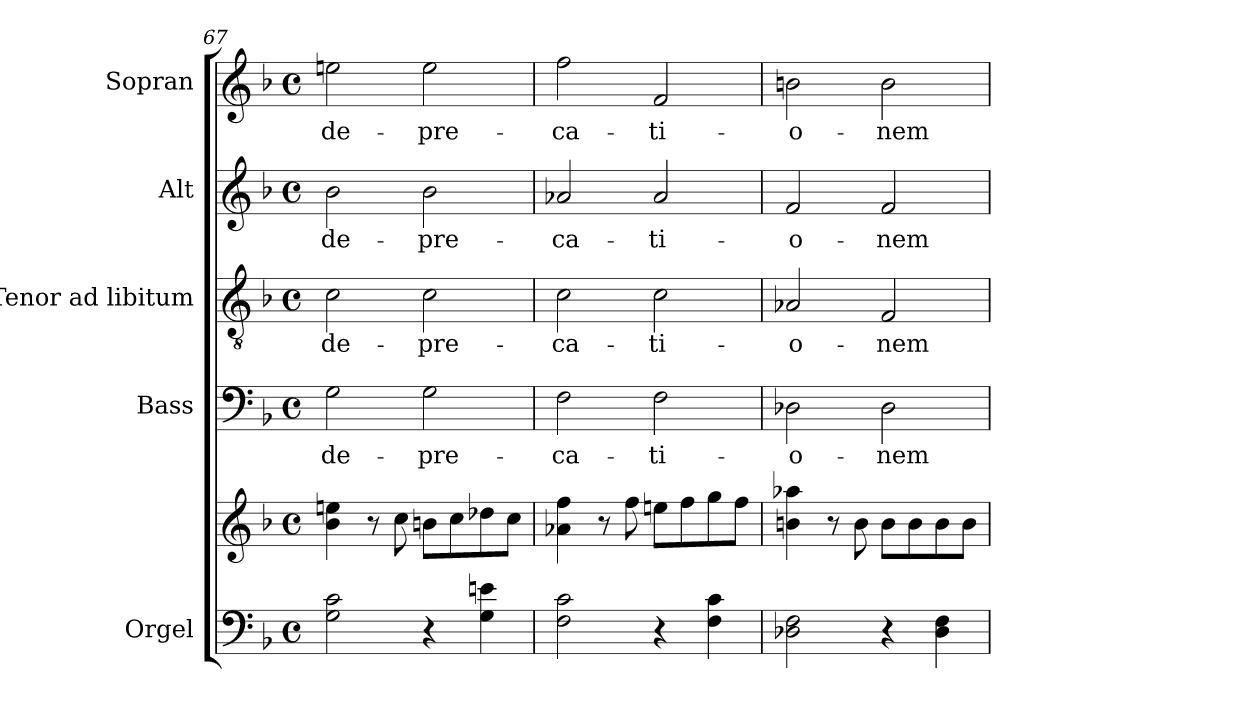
**kern	**kern	**kern	**text	**kern	**text	**kern	**text	**kern	**text
*part5	*part5	*part4	*part4	*part3	*part3	*part2	*part2	*part1	*part1
*staff6	*staff5	*staff4	*staff4	*staff3	*staff3	*staff2	*staff2	*staff1	*staff1
*I"Orgel	*	*I"Bass	*	*I"Tenor ad libitum	*	*I"Alt	*	*I"Sopran	*
*I'Org.	*	*I'B.	*	*I'T.	*	*I'A.	*	*I'S.	*
*clefF4	*clefG2	*clefF4	*	*clefGv2	*	*clefG2	*	*clefG2	*
*k[b-]	*k[b-]	*k[b-]	*	*k[b-]	*	*k[b-]	*	*k[b-]	*
*F:	*F:	*F:	*	*F:	*	*F:	*	*F:	*
*M4/4	*M4/4	*M4/4	*	*M4/4	*	*M4/4	*	*M4/4	*
*met(c)	*met(c)	*met(c)	*	*met(c)	*	*met(c)	*	*met(c)	*
=67	=67	=67	=67	=67	=67	=67	=67	=67	=67
!	!	!	!LO:LY:b	!	!LO:LY:b	!	!LO:LY:b	!	!LO:LY:b
2G\ 2c\	4b-\ 4een\	2G\	de-	2c\	de-	2b-\	de-	2een\	de-
.	8r	.	.	.	.	.	.	.	.
.	8cc\	.	.	.	.	.	.	.	.
!	!	!	!LO:LY:b	!	!LO:LY:b	!	!LO:LY:b	!	!LO:LY:b
4r	8bn\L	2G\	-pre-	2c\	-pre-	2b-\	-pre-	2ee\	-pre-
.	8cc\	.	.	.	.	.	.	.	.
4G\ 4en\	8dd-X\	.	.	.	.	.	.	.	.
.	8cc\J	.	.	.	.	.	.	.	.
=68	=68	=68	=68	=68	=68	=68	=68	=68	=68
!	!	!	!LO:LY:b	!	!LO:LY:b	!	!LO:LY:b	!	!LO:LY:b
2F\ 2c\	4a-X\ 4ff\	2F\	-ca-	2c\	-ca-	2a-X/	-ca-	2ff\	-ca-
.	8r	.	.	.	.	.	.	.	.
.	8ff\	.	.	.	.	.	.	.	.
!	!	!	!LO:LY:b	!	!LO:LY:b	!	!LO:LY:b	!	!LO:LY:b
4r	8een\L	2F\	-ti-	2c\	-ti-	2a-/	-ti-	2f/	-ti-
.	8ff\	.	.	.	.	.	.	.	.
4F\ 4c\	8gg\	.	.	.	.	.	.	.	.
.	8ff\J	.	.	.	.	.	.	.	.
=69	=69	=69	=69	=69	=69	=69	=69	=69	=69
!	!	!	!LO:LY:b	!	!LO:LY:b	!	!LO:LY:b	!	!LO:LY:b
2D-X\ 2F\	4bn\ 4aa-X\	2D-X\	-o-	2A-X/	-o-	2f/	-o-	2bn\	-o-
.	8r	.	.	.	.	.	.	.	.
.	8b\	.	.	.	.	.	.	.	.
!	!	!	!LO:LY:b	!	!LO:LY:b	!	!LO:LY:b	!	!LO:LY:b
4r	8b\L	2D-\	-nem	2F/	-nem	2f/	-nem	2b\	-nem
.	8b\	.	.	.	.	.	.	.	.
4D-\ 4F\	8b\	.	.	.	.	.	.	.	.
.	8b\J	.	.	.	.	.	.	.	.
=	=	=	=	=	=	=	=	=	=
*-	*-	*-	*-	*-	*-	*-	*-	*-	*-
